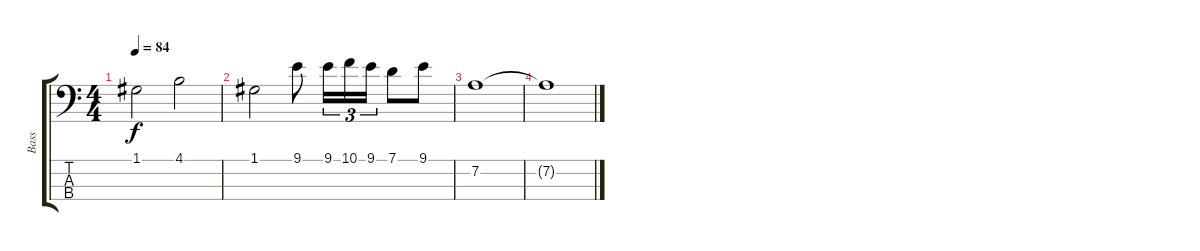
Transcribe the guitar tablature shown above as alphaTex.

\track ("Bass" "Bass") {instrument electricbassfinger}
\staff {score tabs}
\tuning (G2 D2 A1 D1) {hide}
\ts (4 4)
\tempo 84
\clef f4
\ks c
1.1.2{dy f} 4.1.2 |
1.1.2 9.1.8 9.1.16{tu (3 2)} 10.1.16{tu (3 2)} 9.1.16{tu (3 2)} 7.1.8 9.1.8 |
7.2.1 |
7.2{t}.1
